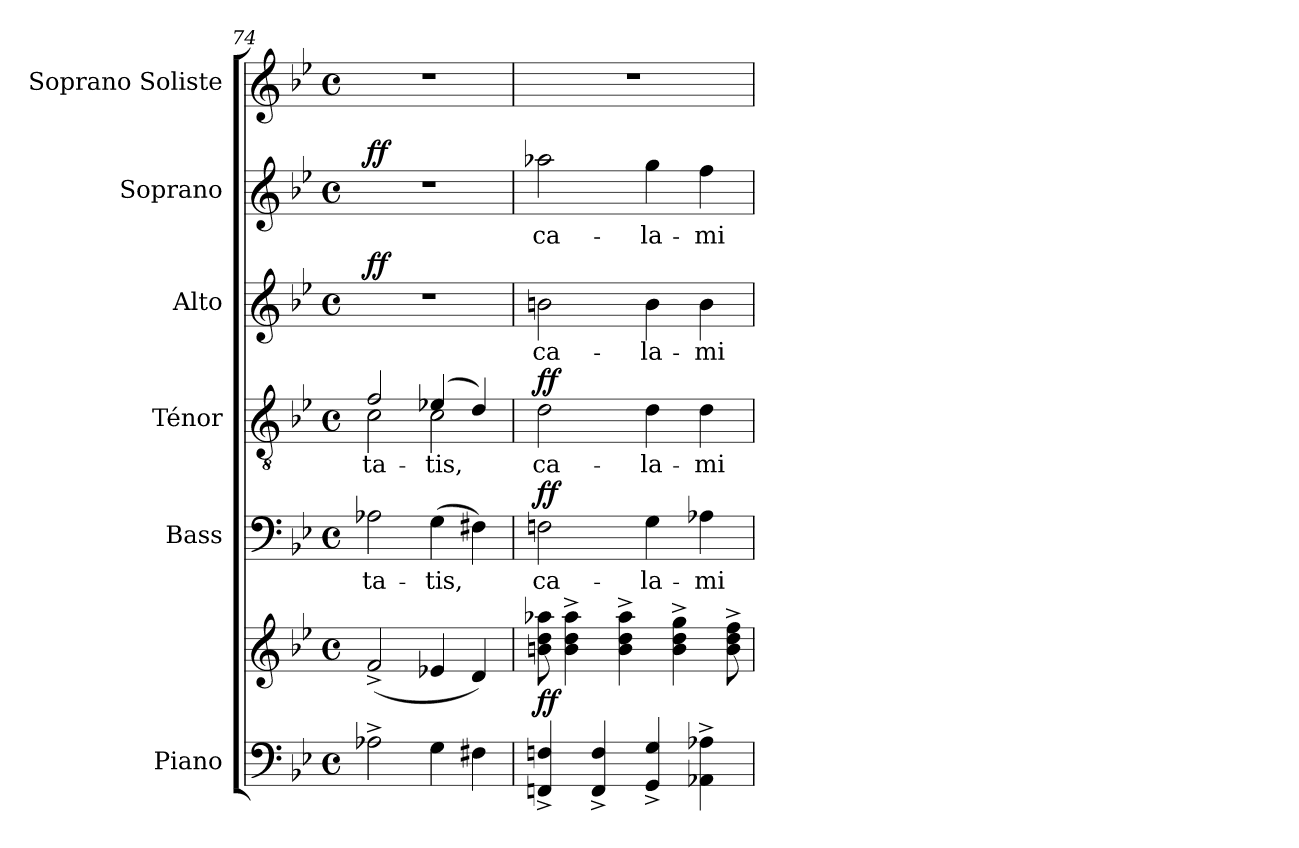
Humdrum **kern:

**kern	**kern	**dynam	**kern	**text	**dynam	**kern	**text	**dynam	**kern	**text	**dynam	**kern	**text	**dynam	**kern
*part6	*part6	*part6	*part5	*part5	*part5	*part4	*part4	*part4	*part3	*part3	*part3	*part2	*part2	*part2	*part1
*staff7	*staff6	*staff6/7	*staff5	*staff5	*staff5	*staff4	*staff4	*staff4	*staff3	*staff3	*staff3	*staff2	*staff2	*staff2	*staff1
*I"Piano	*	*	*I"Bass	*	*	*I"Ténor	*	*	*I"Alto	*	*	*I"Soprano	*	*	*I"Soprano Soliste
*I'Pno.	*	*	*I'B.	*	*	*I'T.	*	*	*I'A.	*	*	*I'S.	*	*	*
*clefF4	*clefG2	*	*clefF4	*	*	*clefGv2	*	*	*clefG2	*	*	*clefG2	*	*	*clefG2
*k[b-e-]	*k[b-e-]	*	*k[b-e-]	*	*	*k[b-e-]	*	*	*k[b-e-]	*	*	*k[b-e-]	*	*	*k[b-e-]
*M4/4	*M4/4	*	*M4/4	*	*	*M4/4	*	*	*M4/4	*	*	*M4/4	*	*	*M4/4
*met(c)	*met(c)	*	*met(c)	*	*	*met(c)	*	*	*met(c)	*	*	*met(c)	*	*	*met(c)
=74	=74	=74	=74	=74	=74	=74	=74	=74	=74	=74	=74	=74	=74	=74	=74
*	*	*	*	*	*	*^	*	*	*	*	*	*	*	*	*
!	!	!	!	!	!	!	!	!	!	!	!	!LO:DY:a	!	!	!LO:DY:a	!
2A-X^\	(2f^/	.	2A-X\	-ta-	.	2f/	2c\	-ta-	.	1r	.	ff	1r	.	ff	1r
4G\	4e-X/	.	(4G\	-tis,	.	(4e-X/	2c\	-tis,	.	.	.	.	.	.	.	.
4F#X\	4d/)	.	4F#X\)	.	.	4d/)	.	.	.	.	.	.	.	.	.	.
*	*	*	*	*	*	*v	*v	*	*	*	*	*	*	*	*	*
=75	=75	=75	=75	=75	=75	=75	=75	=75	=75	=75	=75	=75	=75	=75	=75
!	!	!LO:DY:a=2	!	!	!LO:DY:a	!	!	!LO:DY:a	!	!	!	!	!	!	!
4FFn/^ 4Fn/^	8bn\ 8dd\ 8aa-X\	ff	2Fn\	ca-	ff	2d\	ca-	ff	2bn\	ca-	.	2aa-X\	ca-	.	1r
.	4b\^ 4dd\^ 4aa-\^	.	.	.	.	.	.	.	.	.	.	.	.	.	.
4FF/^ 4F/^	.	.	.	.	.	.	.	.	.	.	.	.	.	.	.
.	4b\^ 4dd\^ 4aa-\^	.	.	.	.	.	.	.	.	.	.	.	.	.	.
4GG/^ 4G/^	.	.	4G\	-la-	.	4d\	-la-	.	4b\	-la-	.	4gg\	-la-	.	.
.	4b\^ 4dd\^ 4gg\^	.	.	.	.	.	.	.	.	.	.	.	.	.	.
4AA-X\^ 4A-X\^	.	.	4A-X\	-mi-	.	4d\	-mi-	.	4b\	-mi-	.	4ff\	-mi-	.	.
.	8b\^ 8dd\^ 8ff\^	.	.	.	.	.	.	.	.	.	.	.	.	.	.
=	=	=	=	=	=	=	=	=	=	=	=	=	=	=	=
*-	*-	*-	*-	*-	*-	*-	*-	*-	*-	*-	*-	*-	*-	*-	*-
